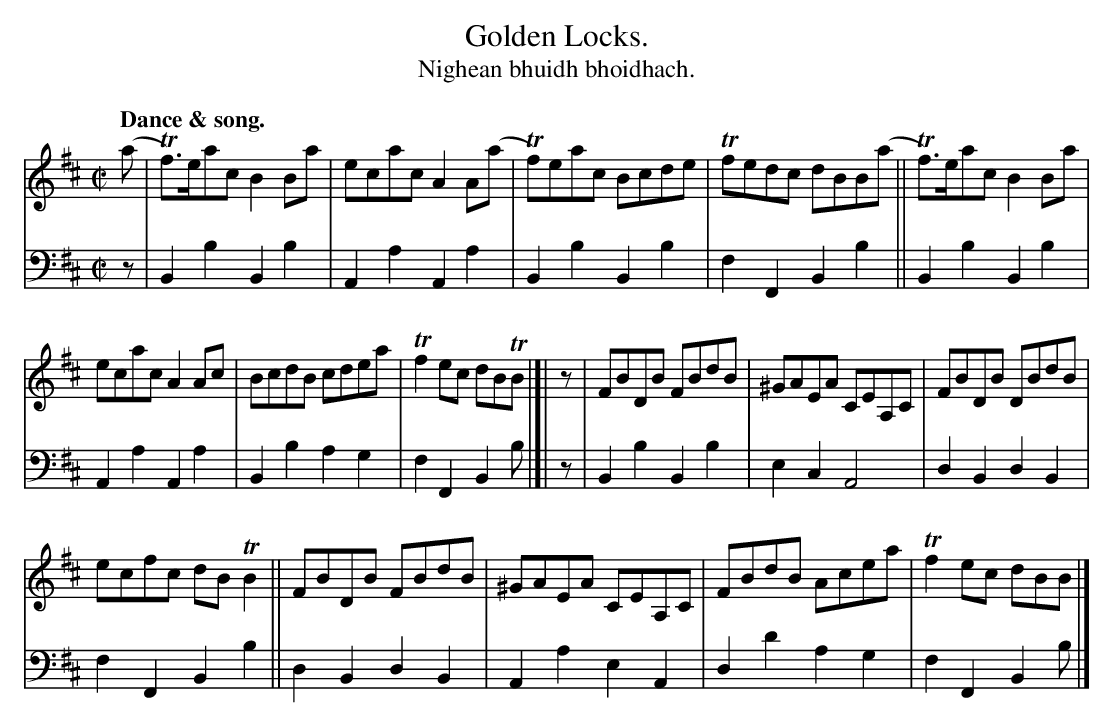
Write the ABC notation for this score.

X:1
T: Golden Locks.
T: Nighean bhuidh bhoidhach.
M: C|
L: 1/8
Q: "Dance & song."
K: Bm
V: 1 staves=2
(a |\
Tf>)eac B2Ba | ecac A2A(a | Tf)eac Bcde | Tfedc dBB(a || Tf)>eac B2Ba |
ecac A2Ac | BcdB cdea | Tf2ec dBTB |[| z | FBDB FBdB | ^GAEA CEA,C | FBDB DBdB |
ecfc dBTB2 || FBDB FBdB | ^GAEA CEA,C | FBdB Acea | Tf2ec dBB |]
V: 2 clef=bass middle=d
z |\
B2b2 B2b2 | A2a2 A2a2 | B2b2 B2b2 | f2F2 B2b2 || B2b2 B2b2 |
A2a2 A2a2 | B2b2 a2g2 | f2F2 B2b |[| z | B2b2 B2b2 | e2c2 A4 | d2B2 d2B2 |
f2F2 B2b2 || d2B2 d2B2 | A2a2 e2A2 | d2d'2 a2g2 | f2F2 B2b |]
